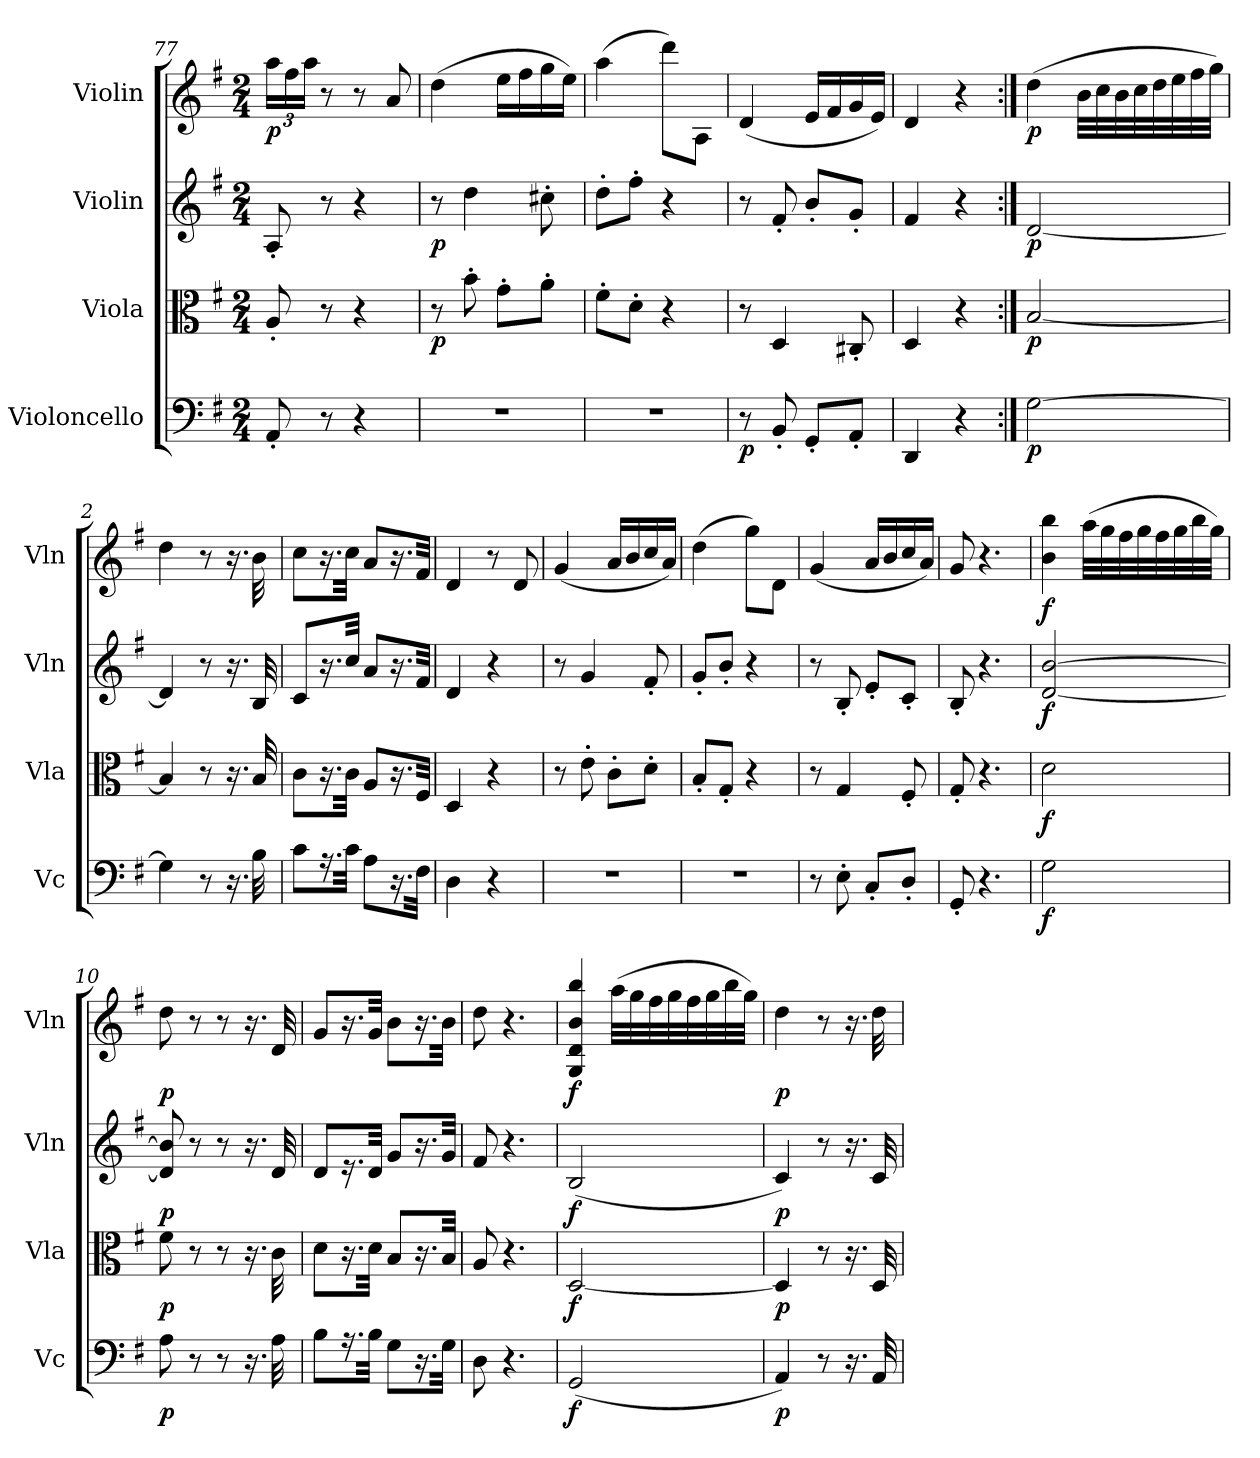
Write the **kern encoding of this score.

**kern	**dynam	**kern	**dynam	**kern	**dynam	**kern	**dynam
*part4	*part4	*part3	*part3	*part2	*part2	*part1	*part1
*staff4	*staff4	*staff3	*staff3	*staff2	*staff2	*staff1	*staff1
*I"Violoncello	*	*I"Viola	*	*I"Violin	*	*I"Violin	*
*I'Vc	*	*I'Vla	*	*I'Vln	*	*I'Vln	*
*clefF4	*	*clefC3	*	*clefG2	*	*clefG2	*
*k[f#]	*	*k[f#]	*	*k[f#]	*	*k[f#]	*
*G:	*	*G:	*	*G:	*	*G:	*
*M2/4	*	*M2/4	*	*M2/4	*	*M2/4	*
=77	=77	=77	=77	=77	=77	=77	=77
8AA'/	.	8A'/	.	8A'/	.	24aa\LL	p
.	.	.	.	.	.	24ff#\	.
.	.	.	.	.	.	24aa\JJ	.
8r	.	8r	.	8r	.	8r	.
4r	.	4r	.	4r	.	8r	.
.	.	.	.	.	.	8a/	.
=78	=78	=78	=78	=78	=78	=78	=78
2r	.	8r	p	8r	p	(4dd\	.
.	.	8b'\	.	4dd\	.	.	.
.	.	8g'\L	.	.	.	16ee\LL	.
.	.	.	.	.	.	16ff#\	.
.	.	8a'\J	.	8cc#X'\	.	16gg\	.
.	.	.	.	.	.	16ee\JJ)	.
=79	=79	=79	=79	=79	=79	=79	=79
2r	.	8f#'\L	.	8dd'\L	.	(4aa\	.
.	.	8d'\J	.	8ff#'\J	.	.	.
.	.	4r	.	4r	.	8ddd\L)	.
.	.	.	.	.	.	8A\J	.
=80	=80	=80	=80	=80	=80	=80	=80
8r	p	8r	.	8r	.	(4d/	.
8BB'/	.	4D/	.	8f#'/	.	.	.
8GG'/L	.	.	.	8b'/L	.	16e/LL	.
.	.	.	.	.	.	16f#/	.
8AA'/J	.	8C#X'/	.	8g'/J	.	16g/	.
.	.	.	.	.	.	16e/JJ)	.
=81	=81	=81	=81	=81	=81	=81	=81
4DD/	.	4D/	.	4f#/	.	4d/	.
4r	.	4r	.	4r	.	4r	.
=1:|!	=1:|!	=1:|!	=1:|!	=1:|!	=1:|!	=1:|!	=1:|!
[2G\	p	[2B/	p	[2d/	p	(4dd\	p
.	.	.	.	.	.	32b\LLL	.
.	.	.	.	.	.	32cc\	.
.	.	.	.	.	.	32b\	.
.	.	.	.	.	.	32cc\	.
.	.	.	.	.	.	32dd\	.
.	.	.	.	.	.	32ee\	.
.	.	.	.	.	.	32ff#\	.
.	.	.	.	.	.	32gg\JJJ)	.
=2	=2	=2	=2	=2	=2	=2	=2
4G\]	.	4B/]	.	4d/]	.	4dd\	.
8r	.	8r	.	8r	.	8r	.
16.r	.	16.r	.	16.r	.	16.r	.
32B\	.	32B/	.	32B/	.	32b\	.
=3	=3	=3	=3	=3	=3	=3	=3
8c\L	.	8c\L	.	8c/L	.	8cc\L	.
16.r	.	16.r	.	16.r	.	16.r	.
32c\Jkk	.	32c\Jkk	.	32cc/Jkk	.	32cc\Jkk	.
8A\L	.	8A/L	.	8a/L	.	8a/L	.
16.r	.	16.r	.	16.r	.	16.r	.
32F#\Jkk	.	32F#/Jkk	.	32f#/Jkk	.	32f#/Jkk	.
=4	=4	=4	=4	=4	=4	=4	=4
4D\	.	4D/	.	4d/	.	4d/	.
4r	.	4r	.	4r	.	8r	.
.	.	.	.	.	.	8d/	.
=5	=5	=5	=5	=5	=5	=5	=5
2r	.	8r	.	8r	.	(4g/	.
.	.	8e'\	.	4g/	.	.	.
.	.	8c'\L	.	.	.	16a/LL	.
.	.	.	.	.	.	16b/	.
.	.	8d'\J	.	8f#'/	.	16cc/	.
.	.	.	.	.	.	16a/JJ)	.
=6	=6	=6	=6	=6	=6	=6	=6
2r	.	8B'/L	.	8g'/L	.	(4dd\	.
.	.	8G'/J	.	8b'/J	.	.	.
.	.	4r	.	4r	.	8gg\L)	.
.	.	.	.	.	.	8d\J	.
=7	=7	=7	=7	=7	=7	=7	=7
8r	.	8r	.	8r	.	(4g/	.
8E'\	.	4G/	.	8B'/	.	.	.
8C'/L	.	.	.	8e'/L	.	16a/LL	.
.	.	.	.	.	.	16b/	.
8D'/J	.	8F#'/	.	8c'/J	.	16cc/	.
.	.	.	.	.	.	16a/JJ)	.
=8	=8	=8	=8	=8	=8	=8	=8
8GG'/	.	8G'/	.	8B'/	.	8g/	.
4.r	.	4.r	.	4.r	.	4.r	.
=9	=9	=9	=9	=9	=9	=9	=9
2G\	f	2d\	f	[2d/ [2b/	f	4b\ 4bb\	f
.	.	.	.	.	.	(32aa\LLL	.
.	.	.	.	.	.	32gg\	.
.	.	.	.	.	.	32ff#\	.
.	.	.	.	.	.	32gg\	.
.	.	.	.	.	.	32ff#\	.
.	.	.	.	.	.	32gg\	.
.	.	.	.	.	.	32bb\	.
.	.	.	.	.	.	32gg\JJJ)	.
=10	=10	=10	=10	=10	=10	=10	=10
8A\	p	8f#\	p	8d]/ 8b]/	p	8dd\	p
8r	.	8r	.	8r	.	8r	.
8r	.	8r	.	8r	.	8r	.
16.r	.	16.r	.	16.r	.	16.r	.
32A\	.	32c\	.	32d/	.	32d/	.
=11	=11	=11	=11	=11	=11	=11	=11
8B\L	.	8d\L	.	8d/L	.	8g/L	.
16.r	.	16.r	.	16.r	.	16.r	.
32B\Jkk	.	32d\Jkk	.	32d/Jkk	.	32g/Jkk	.
8G\L	.	8B/L	.	8g/L	.	8b\L	.
16.r	.	16.r	.	16.r	.	16.r	.
32G\Jkk	.	32B/Jkk	.	32g/Jkk	.	32b\Jkk	.
=12	=12	=12	=12	=12	=12	=12	=12
8D\	.	8A/	.	8f#/	.	8dd\	.
4.r	.	4.r	.	4.r	.	4.r	.
=13	=13	=13	=13	=13	=13	=13	=13
(2GG/	f	[2D/	f	(2B/	f	4G/ 4d/ 4b/ 4bb/	f
.	.	.	.	.	.	(32aa\LLL	.
.	.	.	.	.	.	32gg\	.
.	.	.	.	.	.	32ff#\	.
.	.	.	.	.	.	32gg\	.
.	.	.	.	.	.	32ff#\	.
.	.	.	.	.	.	32gg\	.
.	.	.	.	.	.	32bb\	.
.	.	.	.	.	.	32gg\JJJ)	.
=14	=14	=14	=14	=14	=14	=14	=14
4AA/)	p	4D/]	p	4c/)	p	4dd\	p
8r	.	8r	.	8r	.	8r	.
16.r	.	16.r	.	16.r	.	16.r	.
32AA/	.	32D/	.	32c/	.	32dd\	.
=	=	=	=	=	=	=	=
*-	*-	*-	*-	*-	*-	*-	*-
